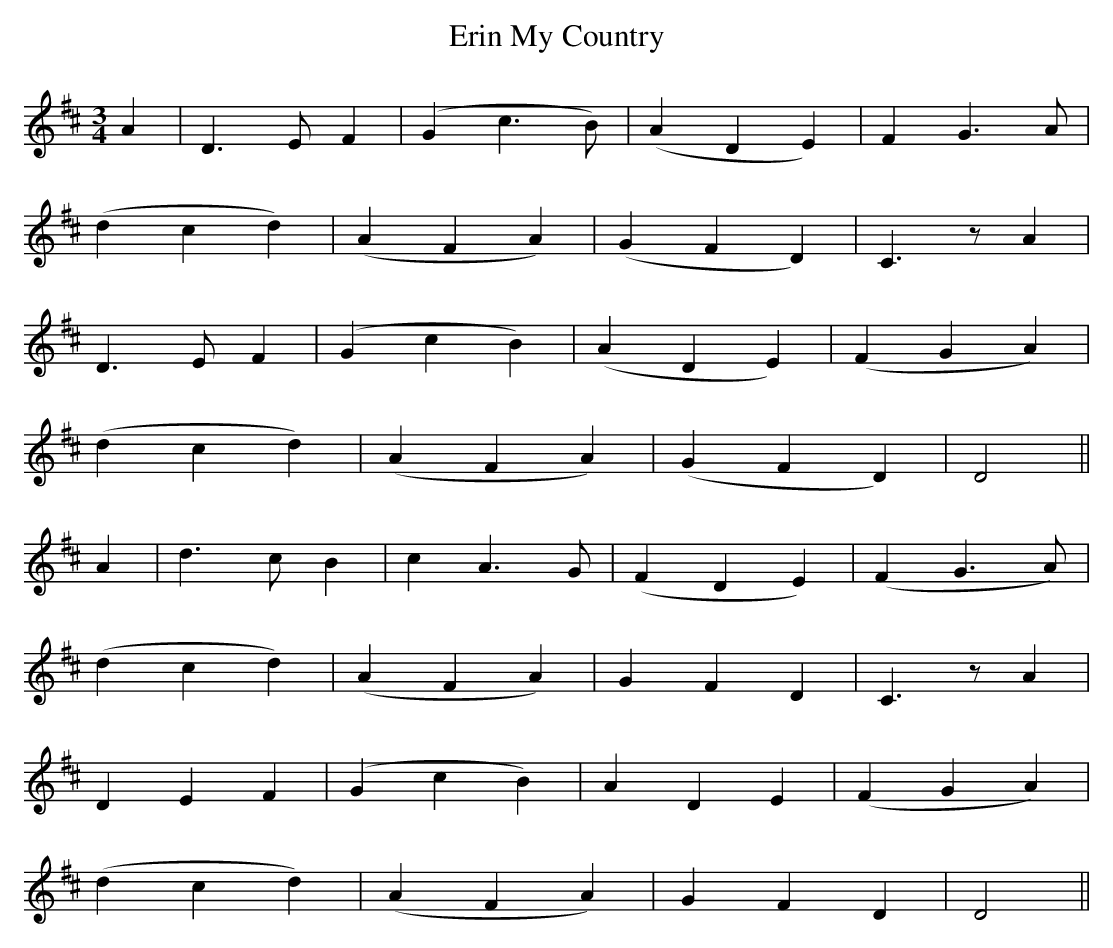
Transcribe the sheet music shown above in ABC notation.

X:1
T: Erin My Country
M: 3/4
L: 1/8
K: D
A2|D3 E F2|(G2 c3 B)|(A2 D2 E2)|F2 G3 A|
(d2 c2 d2)|(A2 F2 A2)|(G2 F2 D2)|C3 z A2|
D3 E F2|(G2 c2 B2)|(A2 D2 E2)|(F2 G2 A2)|
(d2 c2 d2)|(A2 F2 A2)|(G2 F2 D2)|D4||
A2|d3 c B2|c2 A3 G|(F2 D2 E2)|(F2 G3 A)|
(d2 c2 d2)|(A2 F2 A2)|G2 F2 D2|C3 z A2|
D2 E2 F2|(G2 c2 B2)|A2 D2 E2|(F2 G2 A2)|
(d2 c2 d2)|(A2 F2 A2)|G2 F2 D2|D4||
